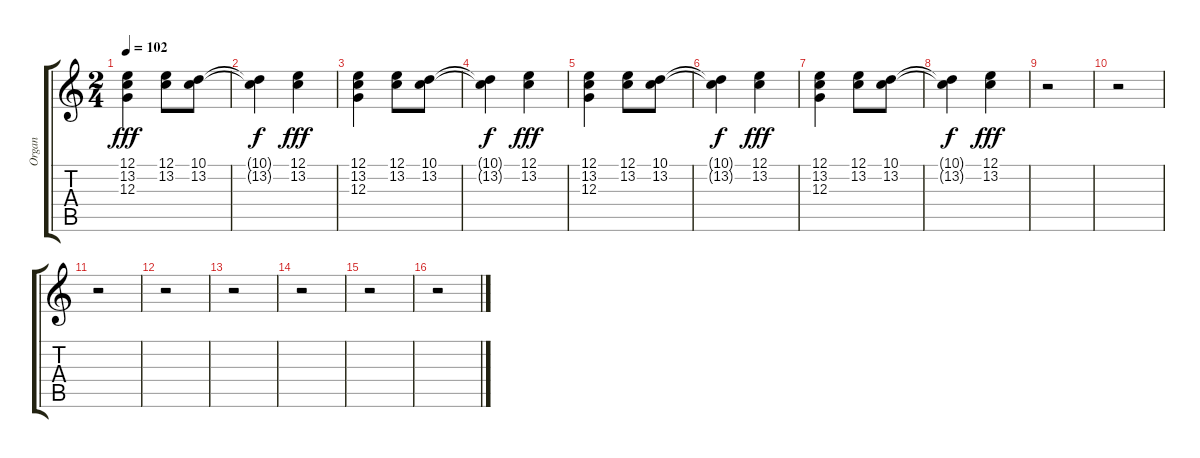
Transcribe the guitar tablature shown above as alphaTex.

\track ("Organ" "Organ") {instrument rockorgan}
\staff {score tabs}
\tuning (E4 B3 G3 D3 A2 E2) {hide}
\ts (2 4)
\tempo 102
\clef g2
\ks c
(12.1 13.2 12.3).4{dy fff} (12.1 13.2).8 (10.1 13.2).8 |
(10.1{t} 13.2{t}).4{dy f} (12.1 13.2).4{dy fff} |
(12.1 13.2 12.3).4 (12.1 13.2).8 (10.1 13.2).8 |
(10.1{t} 13.2{t}).4{dy f} (12.1 13.2).4{dy fff} |
(12.1 13.2 12.3).4 (12.1 13.2).8 (10.1 13.2).8 |
(10.1{t} 13.2{t}).4{dy f} (12.1 13.2).4{dy fff} |
(12.1 13.2 12.3).4 (12.1 13.2).8 (10.1 13.2).8 |
(10.1{t} 13.2{t}).4{dy f} (12.1 13.2).4{dy fff} |
r.2 |
r.2 |
r.2 |
r.2 |
r.2 |
r.2 |
r.2 |
r.2
